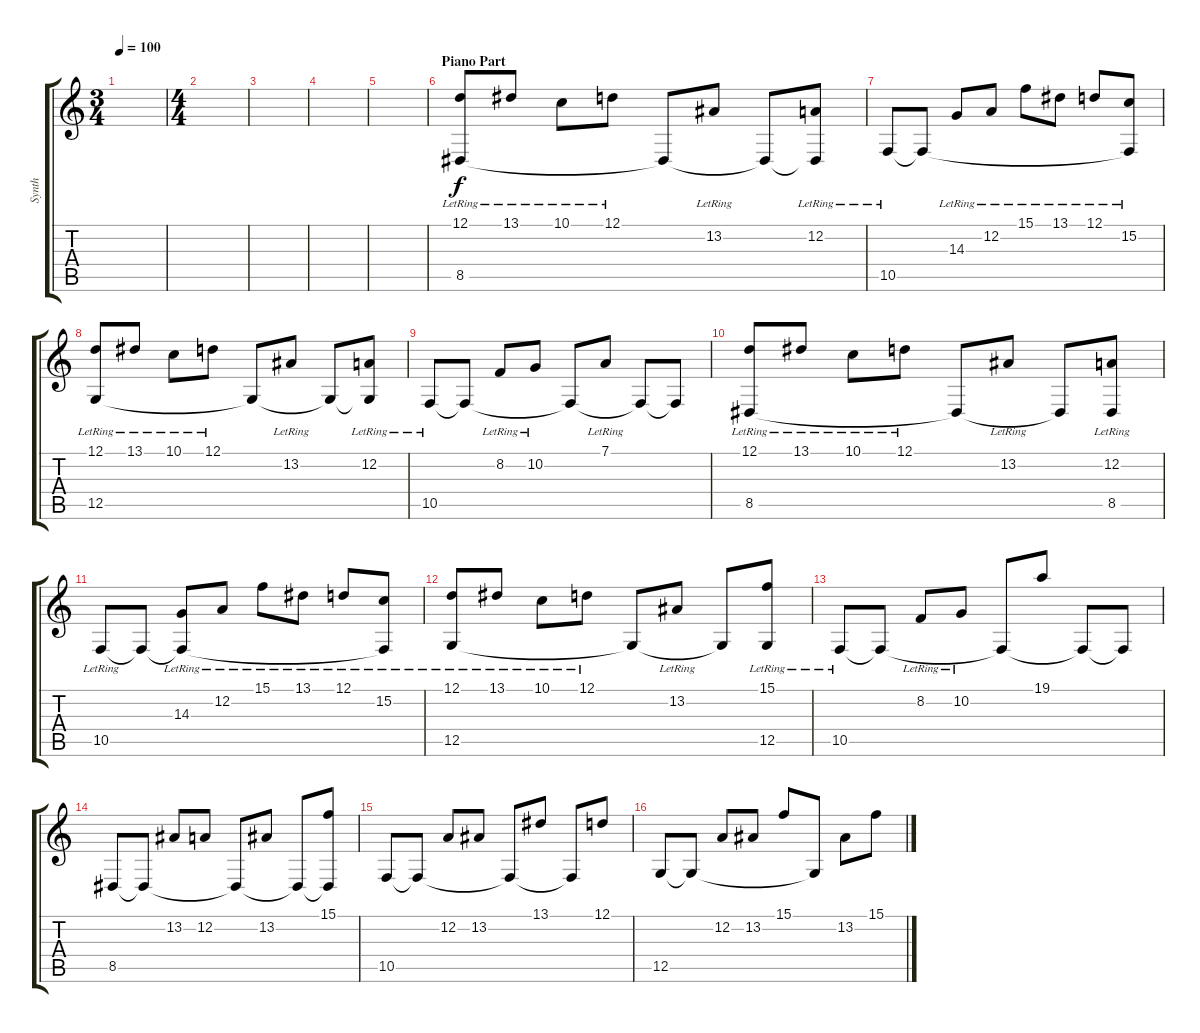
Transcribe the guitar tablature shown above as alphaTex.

\track ("Synth" "Synth") {instrument stringensemble1}
\staff {score tabs}
\tuning (D4 A3 F3 C3 G2 D2) {hide}
\ts (3 4)
\tempo 100
\clef g2
\ks c
|
\ts (4 4)
|
|
|
|
\section ("" "Piano Part")
(12.1{lr} 8.5{lr}).8{volume 12 instrument brightacousticpiano} 13.1{lr}.8 10.1{lr}.8 12.1{lr}.8 8.5{t}.8 13.2{lr}.8 8.5{t}.8 (12.2{lr} 8.5{t}).8 |
10.5{lr}.8 10.5{t}.8 14.3{lr}.8 12.2{lr}.8 15.1{lr}.8 13.1{lr}.8 12.1{lr}.8 (15.2{lr} 10.5{t}).8 |
(12.1{lr} 12.5{lr}).8 13.1{lr}.8 10.1{lr}.8 12.1{lr}.8 12.5{t}.8 13.2{lr}.8 12.5{t}.8 (12.2{lr} 12.5{t}).8 |
10.5{lr}.8 10.5{t}.8 8.2{lr}.8 10.2{lr}.8 10.5{t}.8 7.1{lr}.8 10.5{t}.8 10.5{t}.8 |
(12.1{lr} 8.5{lr}).8 13.1{lr}.8 10.1{lr}.8 12.1{lr}.8 8.5{t}.8 13.2{lr}.8 8.5{t}.8 (12.2{lr} 8.5).8 |
10.5{lr}.8 10.5{t}.8 (14.3{lr} 10.5{t}).8 12.2{lr}.8 15.1{lr}.8 13.1{lr}.8 12.1{lr}.8 (15.2{lr} 10.5{t}).8 |
(12.1{lr} 12.5{lr}).8 13.1{lr}.8 10.1{lr}.8 12.1{lr}.8 12.5{t}.8 13.2{lr}.8 12.5{t}.8 (15.1{lr} 12.5).8 |
10.5{lr}.8 10.5{t}.8 8.2{lr}.8 10.2{lr}.8 10.5{t}.8 19.1.8 10.5{t}.8 10.5{t}.8 |
8.5.8 8.5{t}.8 13.2.8 12.2.8 8.5{t}.8 13.2.8 8.5{t}.8 (15.1 8.5{t}).8 |
10.5.8 10.5{t}.8 12.2.8 13.2.8 10.5{t}.8 13.1.8 10.5{t}.8 12.1.8 |
12.5.8 12.5{t}.8 12.2.8 13.2.8 15.1.8 12.5{t}.8 13.2.8 15.1.8
